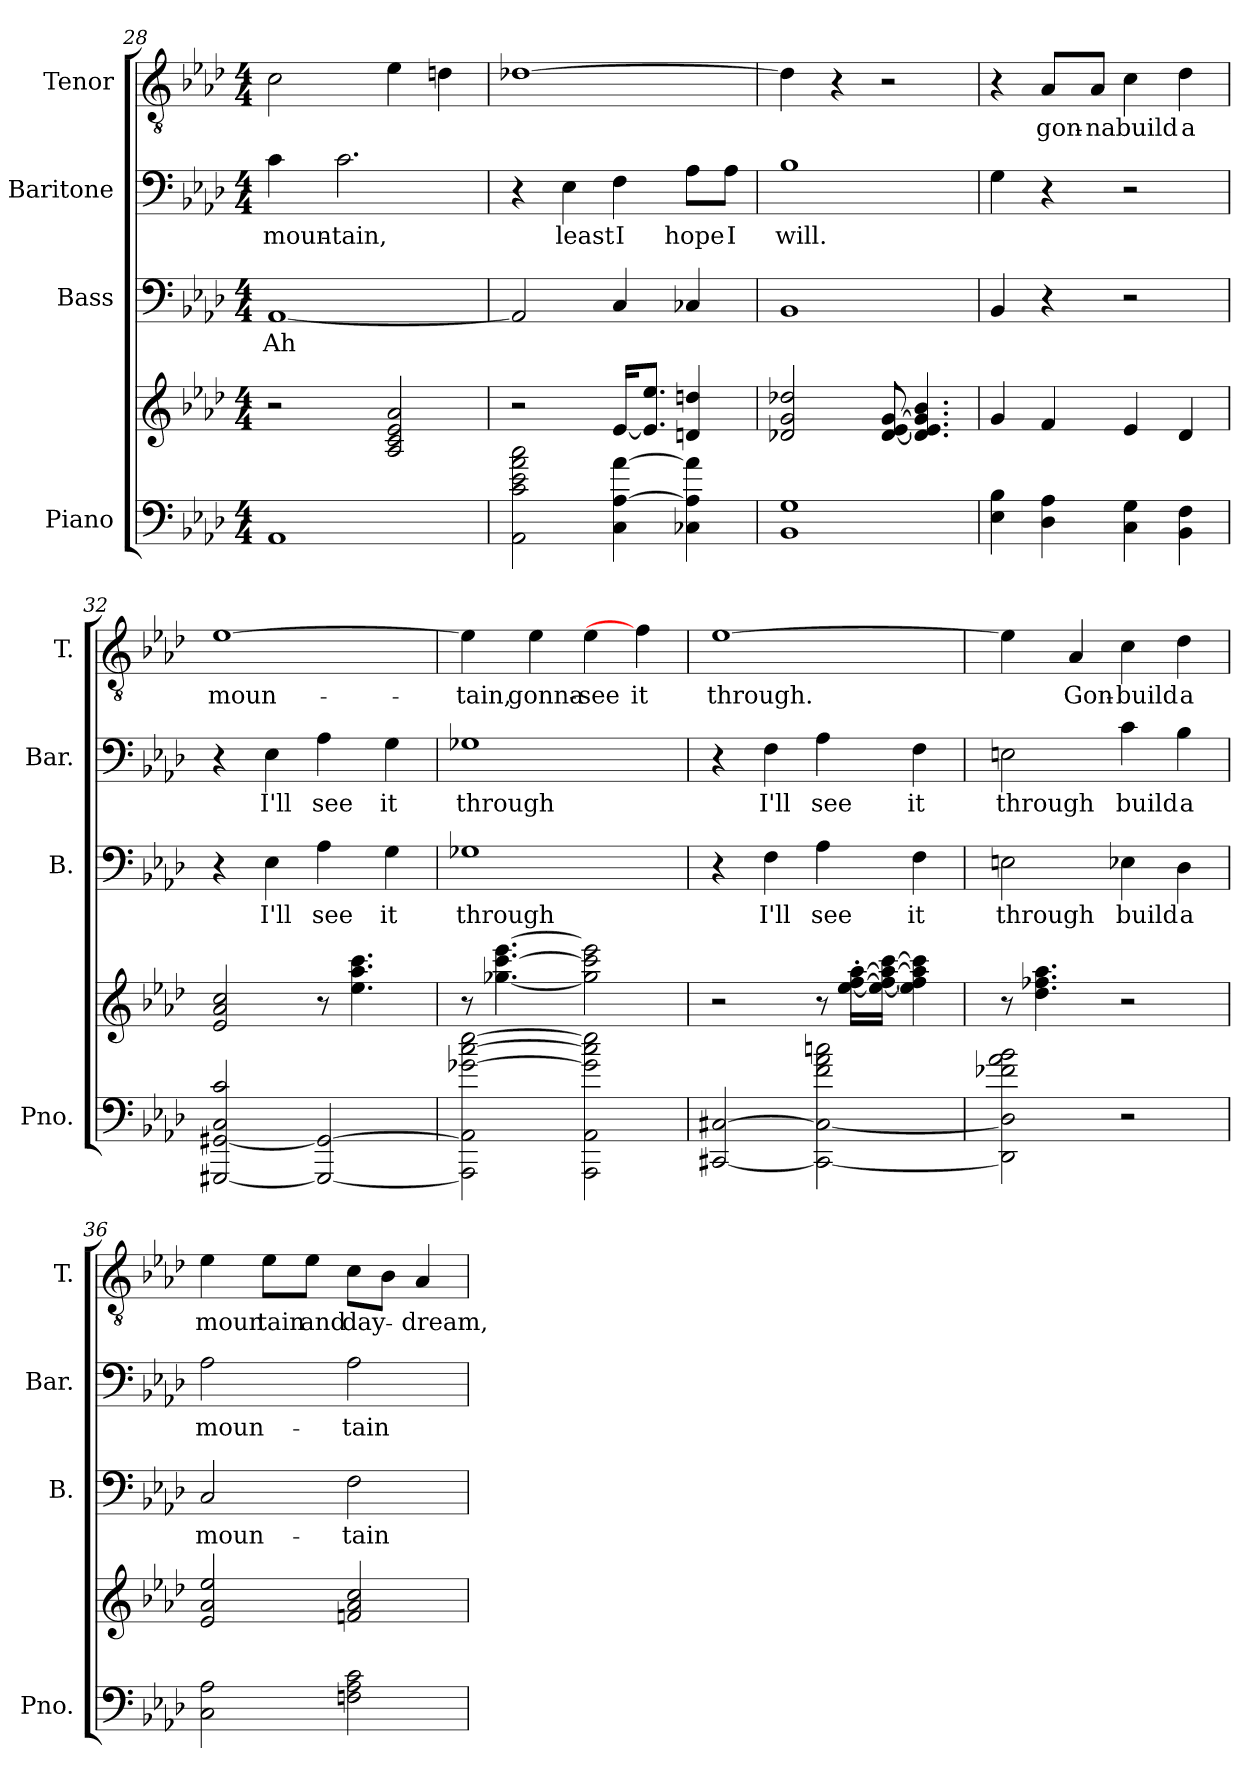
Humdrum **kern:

**kern	**kern	**kern	**text	**kern	**text	**kern	**text
*part4	*part4	*part3	*part3	*part2	*part2	*part1	*part1
*staff5	*staff4	*staff3	*staff3	*staff2	*staff2	*staff1	*staff1
*I"Piano	*	*I"Bass	*	*I"Baritone	*	*I"Tenor	*
*I'Pno.	*	*I'B.	*	*I'Bar.	*	*I'T.	*
*clefF4	*clefG2	*clefF4	*	*clefF4	*	*clefGv2	*
*	*	*	*	*	*	*ITrd7c12	*
*k[b-e-a-d-]	*k[b-e-a-d-]	*k[b-e-a-d-]	*	*k[b-e-a-d-]	*	*k[b-e-a-d-]	*
*A-:	*A-:	*A-:	*	*A-:	*	*A-:	*
*M4/4	*M4/4	*M4/4	*	*M4/4	*	*M4/4	*
=28	=28	=28	=28	=28	=28	=28	=28
!	!	!	!LO:LY:b	!	!LO:LY:b	!	!
1AA-	2r	[<1AA-	Ah	4ci\	moun-	2Ci\	.
!	!	!	!	!	!LO:LY:b	!	!
.	.	.	.	2.ci\	-tain,	.	.
.	2A-/ 2c/ 2e-/ 2a-/	.	.	.	.	4E-i\	.
.	.	.	.	.	.	4Dni\	.
!!LO:LB:g=z
=29	=29	=29	=29	=29	=29	=29	=29
2AA-\ 2c\ 2e-\ 2a-\ 2cc\	2r	2AA-/]	.	4r	.	[>1D-Xi	.
!	!	!	!	!	!LO:LY:b	!	!
.	.	.	.	4E-i\	least	.	.
!	!	!	!	!	!LO:LY:b	!	!
4C\ [<4A-\ [>4a-\	[<16e-/KL	4C/	.	4Fi\	I	.	.
.	8.e-/] 8.ee-/J	.	.	.	.	.	.
!	!	!	!	!	!LO:LY:b	!	!
4C-X\ 4A-\] 4a-\]	4dn/ 4ddn/	4C-X/	.	8A-i\L	hope	.	.
!	!	!	!	!	!LO:LY:b	!	!
.	.	.	.	8A-i\J	I	.	.
=30	=30	=30	=30	=30	=30	=30	=30
!	!	!	!	!	!LO:LY:b	!	!
1BB- 1G	2d-X/ 2g/ 2dd-X/	1BB-	.	1B-i	will.	4D-i\]	.
.	.	.	.	.	.	4r	.
.	[<8d-/ [>8e-/ [>8g/	.	.	.	.	2r	.
.	4.d-/] 4.e-/] 4.g/] 4.b-/	.	.	.	.	.	.
=31	=31	=31	=31	=31	=31	=31	=31
4E-\ 4B-\	4g/	4BB-/	.	4G\	.	4r	.
!	!	!	!	!	!	!	!LO:LY:b
4D-\ 4A-\	4f/	4r	.	4r	.	8AA-i/L	gon-
!	!	!	!	!	!	!	!LO:LY:b
.	.	.	.	.	.	8AA-i/J	-na
!	!	!	!	!	!	!	!LO:LY:b
4C\ 4G\	4e-/	2r	.	2r	.	4Ci\	build
!	!	!	!	!	!	!	!LO:LY:b
4BB-\ 4F\	4d-/	.	.	.	.	4D-i\	a
=32	=32	=32	=32	=32	=32	=32	=32
!	!	!	!	!	!	!	!LO:LY:b
[<2GGG#X/ [>2GG#X/ 2C/ 2c/	2e-/ 2a-/ 2cc/	4r	.	4r	.	[>1E-i	moun-
!	!	!	!LO:LY:b	!	!LO:LY:b	!	!
.	.	4E-\	I'll	4E-\	I'll	.	.
!	!	!	!LO:LY:b	!	!LO:LY:b	!	!
2GGG#/_ 2GG#/_	8r	4A-\	see	4A-\	see	.	.
.	4.ee-\ 4.aa-\ 4.ccc\	.	.	.	.	.	.
!	!	!	!LO:LY:b	!	!LO:LY:b	!	!
.	.	4G\	it	4G\	it	.	.
!!LO:PB:g=z
=33	=33	=33	=33	=33	=33	=33	=33
!	!	!	!LO:LY:b	!	!LO:LY:b	!	!LO:LY:b
2AAA-\] 2AA-\] [<2g-X\ [>2cc\ [>2ee-\	8r	1G-X	through	1G-X	through	4E-i\]	-tain,
.	[<4.gg-X\ [>4.ccc\ [>4.eee-\	.	.	.	.	.	.
!	!	!	!	!	!	!	!LO:LY:b
.	.	.	.	.	.	4E-i\	gonna-
!	!	!	!	!	!	!	!LO:LY:b
2AAA-\ 2AA-\ 2g-\] 2cc\] 2ee-\]	2gg-\] 2ccc\] 2eee-\]	.	.	.	.	4E-i\	-see
!	!	!	!	!	!	!	!LO:LY:b
.	.	.	.	.	.	4Fi\]	it
=34	=34	=34	=34	=34	=34	=34	=34
!	!	!	!	!	!	!	!LO:LY:b
[<2CC#X/ [>2C#X/	2r	4r	.	4r	.	[>1E-i	through.
!	!	!	!LO:LY:b	!	!LO:LY:b	!	!
.	.	4F\	I'll	4F\	I'll	.	.
!	!	!	!LO:LY:b	!	!LO:LY:b	!	!
2CC#\_ 2C#\_ 2f\ 2a-\ 2ccn\	8r	4A-\	see	4A-\	see	.	.
.	[<16ee-\' [>16ff\' [>16aa-\'LL	.	.	.	.	.	.
.	16ee-\_ 16ff\_ 16aa-\_ [>16ccc\JJ	.	.	.	.	.	.
!	!	!	!LO:LY:b	!	!LO:LY:b	!	!
.	4ee-\] 4ff\] 4aa-\] 4ccc\]	4F\	it	4F\	it	.	.
=35	=35	=35	=35	=35	=35	=35	=35
*	*	*	*	*	*	*MM200	*
!	!	!	!LO:LY:b	!	!LO:LY:b	!	!
2DD-\] 2D-\] 2f-X\ 2a-\ 2b-\	8r	2En\	through	2En\	through	4E-i\]	.
.	4.dd-\ 4.ff-X\ 4.aa-\	.	.	.	.	.	.
!	!	!	!	!	!	!	!LO:LY:b
.	.	.	.	.	.	4AA-i/	Gon-
!	!	!	!LO:LY:b	!	!LO:LY:b	!	!LO:LY:b
2r	2r	4E-X\	build	4c\	build	4C\	build
!	!	!	!LO:LY:b	!	!LO:LY:b	!	!LO:LY:b
.	.	4D-\	a	4B-\	a	4D-\	a
=36	=36	=36	=36	=36	=36	=36	=36
!	!	!	!LO:LY:b	!	!LO:LY:b	!	!LO:LY:b
2C\ 2A-\	2e-/ 2a-/ 2ee-/	2C/	moun-	2A-\	moun-	4E-i\	moun
!	!	!	!	!	!	!	!LO:LY:b
.	.	.	.	.	.	8E-i\L	tain
!	!	!	!	!	!	!	!LO:LY:b
.	.	.	.	.	.	8E-i\J	and
!	!	!	!LO:LY:b	!	!LO:LY:b	!	!LO:LY:b
2Fn\ 2A-\ 2c\	2fn/ 2a-/ 2cc/	2F\	-tain	2A-\	-tain	8Ci\L	day-
.	.	.	.	.	.	8BB-i\J	.
!	!	!	!	!	!	!	!LO:LY:b
.	.	.	.	.	.	4AA-i/	-dream,
=	=	=	=	=	=	=	=
*-	*-	*-	*-	*-	*-	*-	*-
